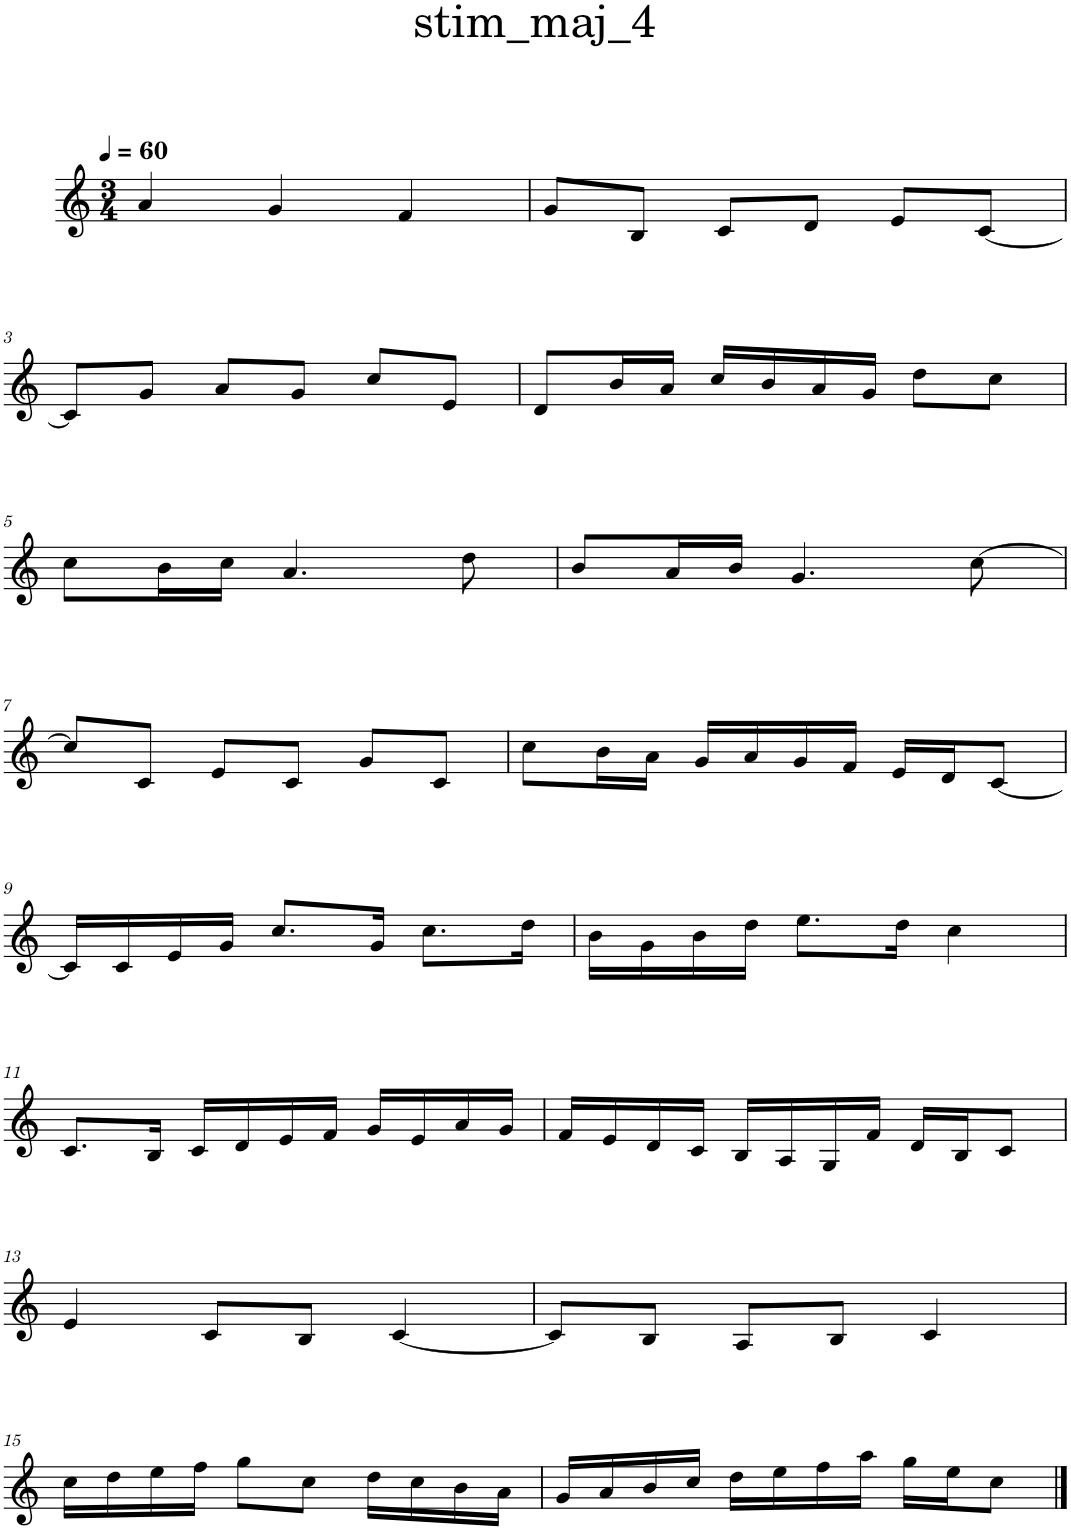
**kern
*part1
*staff1
*I"Piano
*I'Pno.
*clefG2
*k[]
*M3/4
*MM60
=1
4a/
4g/
4f/
=2
8g/L
8B/J
8c/L
8d/J
8e/L
[8c/J
!!LO:LB:g=z
=3
8c/L]
8g/J
8a/L
8g/J
8cc/L
8e/J
=4
8d/L
16b/L
16a/JJ
16cc/LL
16b/
16a/
16g/JJ
8dd\L
8cc\J
!!LO:LB:g=z
=5
8cc\L
16b\L
16cc\JJ
4.a/
8dd\
=6
8b/L
16a/L
16b/JJ
4.g/
[8cc\
!!LO:LB:g=z
=7
8cc/L]
8c/J
8e/L
8c/J
8g/L
8c/J
=8
8cc\L
16b\L
16a\JJ
16g/LL
16a/
16g/
16f/JJ
16e/LL
16d/J
[8c/J
!!LO:LB:g=z
=9
16c/LL]
16c/
16e/
16g/JJ
8.cc/L
16g/Jk
8.cc\L
16dd\Jk
=10
16b\LL
16g\
16b\
16dd\JJ
8.ee\L
16dd\Jk
4cc\
!!LO:LB:g=z
=11
8.c/L
16B/Jk
16c/LL
16d/
16e/
16f/JJ
16g/LL
16e/
16a/
16g/JJ
=12
16f/LL
16e/
16d/
16c/JJ
16B/LL
16A/
16G/
16f/JJ
16d/LL
16B/J
8c/J
!!LO:LB:g=z
=13
4e/
8c/L
8B/J
[4c/
=14
8c/L]
8B/J
8A/L
8B/J
4c/
!!LO:LB:g=z
=15
16cc\LL
16dd\
16ee\
16ff\JJ
8gg\L
8cc\J
16dd\LL
16cc\
16b\
16a\JJ
=16
16g/LL
16a/
16b/
16cc/JJ
16dd\LL
16ee\
16ff\
16aa\JJ
16gg\LL
16ee\J
8cc\J
==
*-
